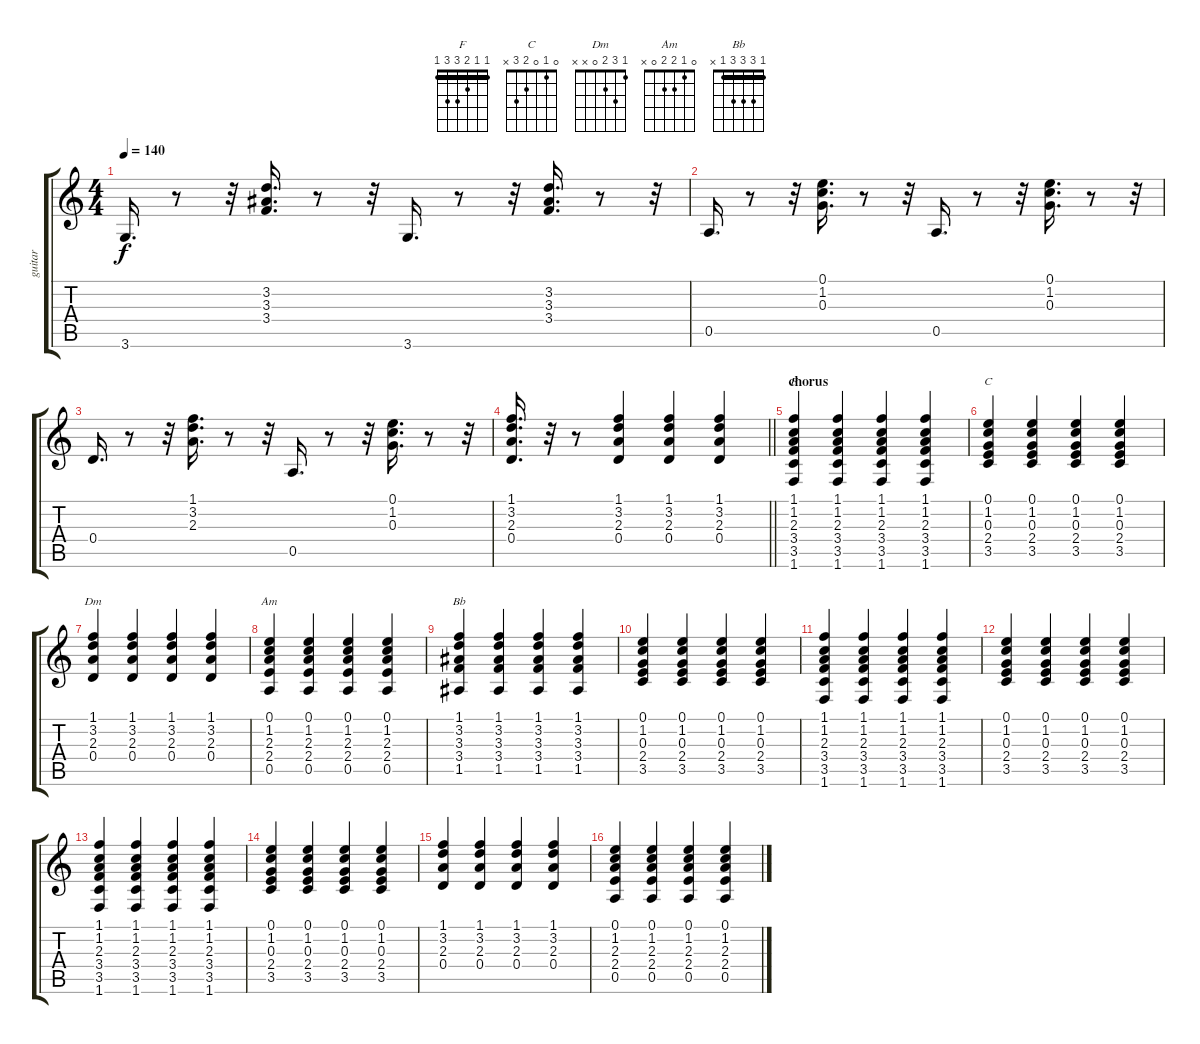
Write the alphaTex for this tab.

\track ("guitar" "guitar") {instrument acousticguitarnylon}
\staff {score tabs}
\tuning (E4 B3 G3 D3 A2 E2) {hide}
\chord ("F" 1 1 2 3 3 1) {barre 1}
\chord ("C" 0 1 0 2 3 x)
\chord ("Dm" 1 3 2 0 x x)
\chord ("Am" 0 1 2 2 0 x)
\chord ("Bb" 1 3 3 3 1 x) {barre 1}
\ts (4 4)
\tempo 140
\clef g2
\ks c
3.6.16{d dy f} r.8 r.32 (3.2 3.3 3.4).16{d} r.8 r.32 3.6.16{d} r.8 r.32 (3.2 3.3 3.4).16{d} r.8 r.32 |
0.5.16{d} r.8 r.32 (0.1 1.2 0.3).16{d} r.8 r.32 0.5.16{d} r.8 r.32 (0.1 1.2 0.3).16{d} r.8 r.32 |
0.4.16{d} r.8 r.32 (1.1 3.2 2.3).16{d} r.8 r.32 0.5.16{d} r.8 r.32 (0.1 1.2 0.3).16{d} r.8 r.32 |
\barLineRight lightlight
(1.1 3.2 2.3 0.4).16{d} r.32 r.8 (1.1 3.2 2.3 0.4).4 (1.1 3.2 2.3 0.4).4 (1.1 3.2 2.3 0.4).4 |
\section ("" "chorus")
(1.1 1.2 2.3 3.4 3.5 1.6).4{ch "F"} (1.1 1.2 2.3 3.4 3.5 1.6).4 (1.1 1.2 2.3 3.4 3.5 1.6).4 (1.1 1.2 2.3 3.4 3.5 1.6).4 |
(0.1 1.2 0.3 2.4 3.5).4{ch "C"} (0.1 1.2 0.3 2.4 3.5).4 (0.1 1.2 0.3 2.4 3.5).4 (0.1 1.2 0.3 2.4 3.5).4 |
(1.1 3.2 2.3 0.4).4{ch "Dm"} (1.1 3.2 2.3 0.4).4 (1.1 3.2 2.3 0.4).4 (1.1 3.2 2.3 0.4).4 |
(0.1 1.2 2.3 2.4 0.5).4{ch "Am"} (0.1 1.2 2.3 2.4 0.5).4 (0.1 1.2 2.3 2.4 0.5).4 (0.1 1.2 2.3 2.4 0.5).4 |
(1.1 3.2 3.3 3.4 1.5).4{ch "Bb"} (1.1 3.2 3.3 3.4 1.5).4 (1.1 3.2 3.3 3.4 1.5).4 (1.1 3.2 3.3 3.4 1.5).4 |
(0.1 1.2 0.3 2.4 3.5).4 (0.1 1.2 0.3 2.4 3.5).4 (0.1 1.2 0.3 2.4 3.5).4 (0.1 1.2 0.3 2.4 3.5).4 |
(1.1 1.2 2.3 3.4 3.5 1.6).4 (1.1 1.2 2.3 3.4 3.5 1.6).4 (1.1 1.2 2.3 3.4 3.5 1.6).4 (1.1 1.2 2.3 3.4 3.5 1.6).4 |
(0.1 1.2 0.3 2.4 3.5).4 (0.1 1.2 0.3 2.4 3.5).4 (0.1 1.2 0.3 2.4 3.5).4 (0.1 1.2 0.3 2.4 3.5).4 |
(1.1 1.2 2.3 3.4 3.5 1.6).4 (1.1 1.2 2.3 3.4 3.5 1.6).4 (1.1 1.2 2.3 3.4 3.5 1.6).4 (1.1 1.2 2.3 3.4 3.5 1.6).4 |
(0.1 1.2 0.3 2.4 3.5).4 (0.1 1.2 0.3 2.4 3.5).4 (0.1 1.2 0.3 2.4 3.5).4 (0.1 1.2 0.3 2.4 3.5).4 |
(1.1 3.2 2.3 0.4).4 (1.1 3.2 2.3 0.4).4 (1.1 3.2 2.3 0.4).4 (1.1 3.2 2.3 0.4).4 |
(0.1 1.2 2.3 2.4 0.5).4 (0.1 1.2 2.3 2.4 0.5).4 (0.1 1.2 2.3 2.4 0.5).4 (0.1 1.2 2.3 2.4 0.5).4
